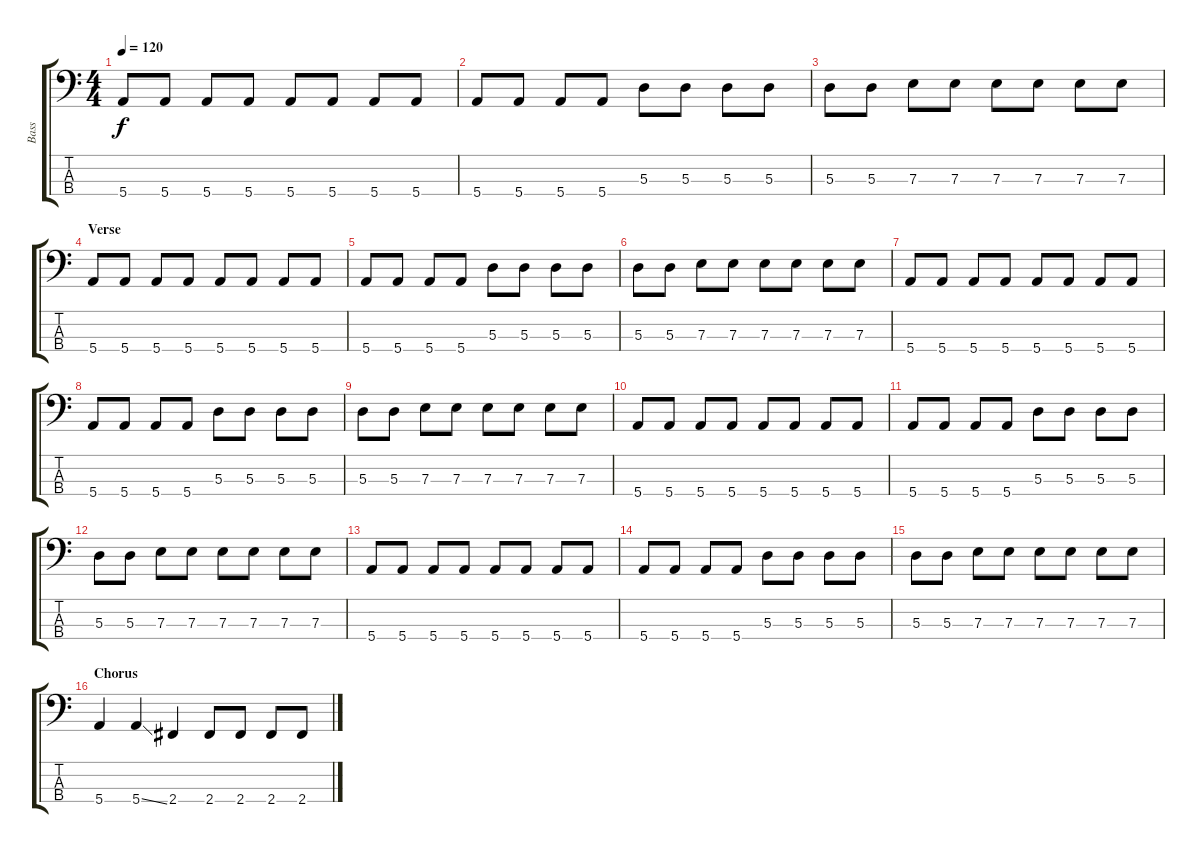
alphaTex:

\track ("Bass" "Bass") {instrument electricbassfinger}
\staff {score tabs}
\tuning (G2 D2 A1 E1) {hide}
\ts (4 4)
\tempo 120
\clef f4
\ks c
5.4.8{dy f instrument electricbassfinger} 5.4.8 5.4.8 5.4.8 5.4.8 5.4.8 5.4.8 5.4.8 |
5.4.8 5.4.8 5.4.8 5.4.8 5.3.8 5.3.8 5.3.8 5.3.8 |
5.3.8 5.3.8 7.3.8 7.3.8 7.3.8 7.3.8 7.3.8 7.3.8 |
\section ("" "Verse")
5.4.8 5.4.8 5.4.8 5.4.8 5.4.8 5.4.8 5.4.8 5.4.8 |
5.4.8 5.4.8 5.4.8 5.4.8 5.3.8 5.3.8 5.3.8 5.3.8 |
5.3.8 5.3.8 7.3.8 7.3.8 7.3.8 7.3.8 7.3.8 7.3.8 |
5.4.8 5.4.8 5.4.8 5.4.8 5.4.8 5.4.8 5.4.8 5.4.8 |
5.4.8 5.4.8 5.4.8 5.4.8 5.3.8 5.3.8 5.3.8 5.3.8 |
5.3.8 5.3.8 7.3.8 7.3.8 7.3.8 7.3.8 7.3.8 7.3.8 |
5.4.8 5.4.8 5.4.8 5.4.8 5.4.8 5.4.8 5.4.8 5.4.8 |
5.4.8 5.4.8 5.4.8 5.4.8 5.3.8 5.3.8 5.3.8 5.3.8 |
5.3.8 5.3.8 7.3.8 7.3.8 7.3.8 7.3.8 7.3.8 7.3.8 |
5.4.8 5.4.8 5.4.8 5.4.8 5.4.8 5.4.8 5.4.8 5.4.8 |
5.4.8 5.4.8 5.4.8 5.4.8 5.3.8 5.3.8 5.3.8 5.3.8 |
5.3.8 5.3.8 7.3.8 7.3.8 7.3.8 7.3.8 7.3.8 7.3.8 |
\section ("" "Chorus")
5.4.4 5.4{ss}.4 2.4.4 2.4.8 2.4.8 2.4.8 2.4.8
